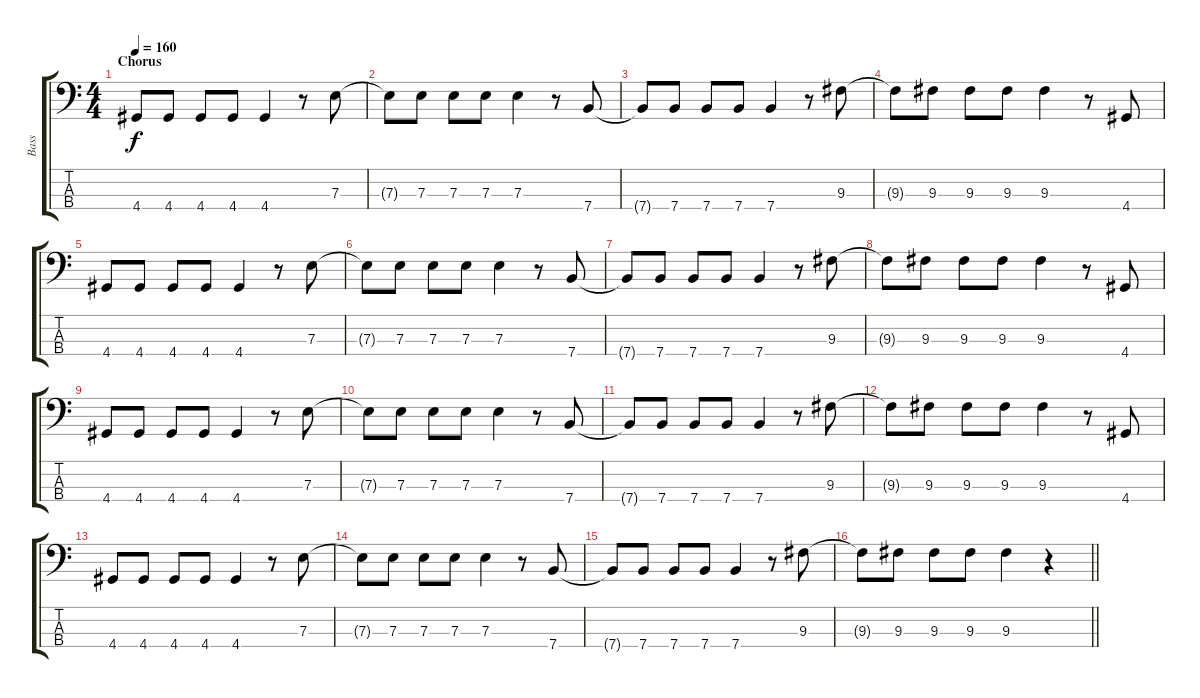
\track ("Bass" "Bass") {instrument electricbasspick}
\staff {score tabs}
\tuning (G2 D2 A1 E1) {hide}
\ts (4 4)
\section ("" "Chorus")
\tempo 160
\clef f4
\ks c
4.4.8{dy f instrument electricbasspick} 4.4.8 4.4.8 4.4.8 4.4.4 r.8 7.3.8 |
7.3{t}.8 7.3.8 7.3.8 7.3.8 7.3.4 r.8 7.4.8 |
7.4{t}.8 7.4.8 7.4.8 7.4.8 7.4.4 r.8 9.3.8 |
9.3{t}.8 9.3.8 9.3.8 9.3.8 9.3.4 r.8 4.4.8 |
4.4.8 4.4.8 4.4.8 4.4.8 4.4.4 r.8 7.3.8 |
7.3{t}.8 7.3.8 7.3.8 7.3.8 7.3.4 r.8 7.4.8 |
7.4{t}.8 7.4.8 7.4.8 7.4.8 7.4.4 r.8 9.3.8 |
9.3{t}.8 9.3.8 9.3.8 9.3.8 9.3.4 r.8 4.4.8 |
4.4.8 4.4.8 4.4.8 4.4.8 4.4.4 r.8 7.3.8 |
7.3{t}.8 7.3.8 7.3.8 7.3.8 7.3.4 r.8 7.4.8 |
7.4{t}.8 7.4.8 7.4.8 7.4.8 7.4.4 r.8 9.3.8 |
9.3{t}.8 9.3.8 9.3.8 9.3.8 9.3.4 r.8 4.4.8 |
4.4.8 4.4.8 4.4.8 4.4.8 4.4.4 r.8 7.3.8 |
7.3{t}.8 7.3.8 7.3.8 7.3.8 7.3.4 r.8 7.4.8 |
7.4{t}.8 7.4.8 7.4.8 7.4.8 7.4.4 r.8 9.3.8 |
\barLineRight lightlight
9.3{t}.8 9.3.8 9.3.8 9.3.8 9.3.4 r.4
